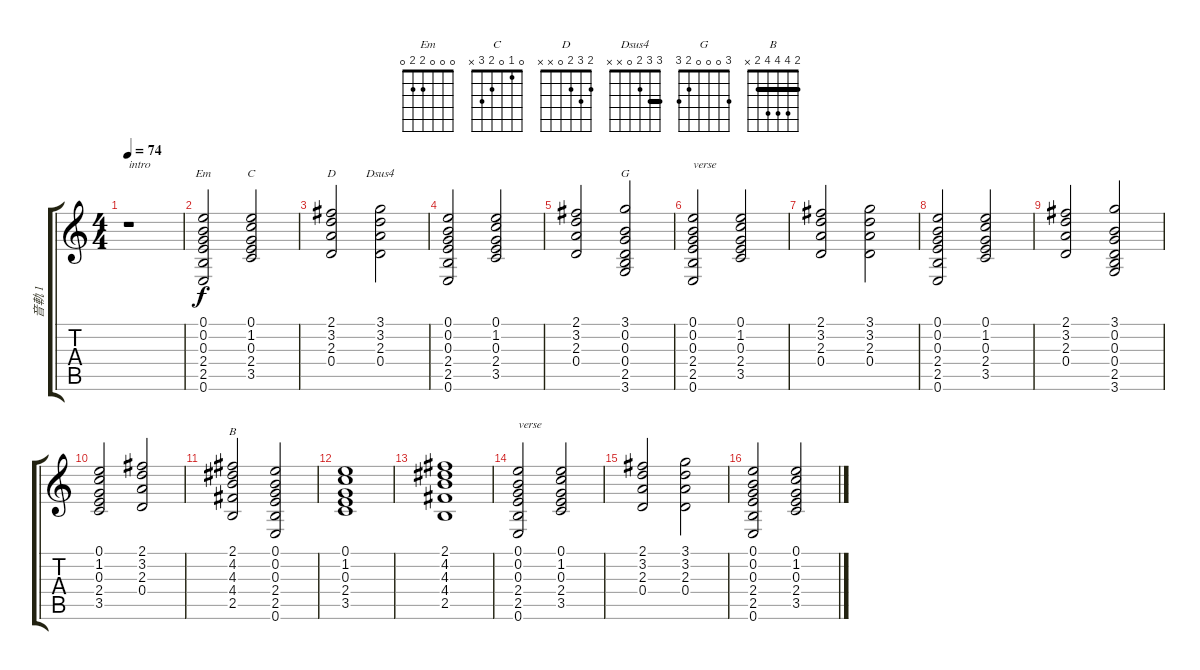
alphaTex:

\track ("音軌 1" "音軌 1") {instrument electricguitarjazz}
\staff {score tabs}
\tuning (E4 B3 G3 D3 A2 E2) {hide}
\chord ("Em" 0 0 0 2 2 0)
\chord ("C" 0 1 0 2 3 x)
\chord ("D" 2 3 2 0 x x)
\chord ("Dsus4" 3 3 2 0 x x) {barre 3}
\chord ("G" 3 0 0 0 2 3)
\chord ("B" 2 4 4 4 2 x) {barre 2}
\ts (4 4)
\tempo 74
\clef g2
\ks c
r.1{txt "intro" dy f instrument electricguitarjazz} |
(0.1 0.2 0.3 2.4 2.5 0.6).2{ch "Em"} (0.1 1.2 0.3 2.4 3.5).2{ch "C"} |
(2.1 3.2 2.3 0.4).2{ch "D"} (3.1 3.2 2.3 0.4).2{ch "Dsus4"} |
(0.1 0.2 0.3 2.4 2.5 0.6).2 (0.1 1.2 0.3 2.4 3.5).2 |
(2.1 3.2 2.3 0.4).2 (3.1 0.2 0.3 0.4 2.5 3.6).2{ch "G"} |
(0.1 0.2 0.3 2.4 2.5 0.6).2{txt "verse"} (0.1 1.2 0.3 2.4 3.5).2 |
(2.1 3.2 2.3 0.4).2 (3.1 3.2 2.3 0.4).2 |
(0.1 0.2 0.3 2.4 2.5 0.6).2 (0.1 1.2 0.3 2.4 3.5).2 |
(2.1 3.2 2.3 0.4).2 (3.1 0.2 0.3 0.4 2.5 3.6).2 |
(0.1 1.2 0.3 2.4 3.5).2 (2.1 3.2 2.3 0.4).2 |
(2.1 4.2 4.3 4.4 2.5).2{ch "B"} (0.1 0.2 0.3 2.4 2.5 0.6).2 |
(0.1 1.2 0.3 2.4 3.5).1 |
(2.1 4.2 4.3 4.4 2.5).1 |
(0.1 0.2 0.3 2.4 2.5 0.6).2{txt "verse"} (0.1 1.2 0.3 2.4 3.5).2 |
(2.1 3.2 2.3 0.4).2 (3.1 3.2 2.3 0.4).2 |
(0.1 0.2 0.3 2.4 2.5 0.6).2 (0.1 1.2 0.3 2.4 3.5).2
